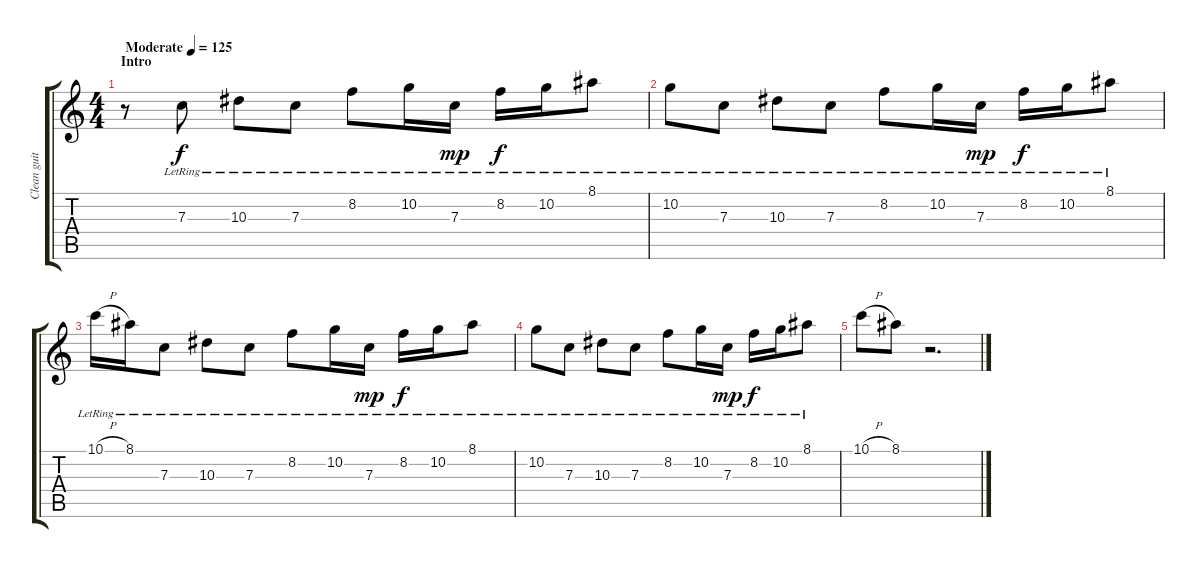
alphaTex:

\track ("Clean guitar" "Clean guit") {instrument electricguitarclean}
\staff {score tabs}
\tuning (D4 A3 F3 C3 G2 C2) {hide}
\ts (4 4)
\section ("" "Intro")
\tempo (125 "Moderate")
\clef g2
\ks c
r.8{dy f volume 13 instrument electricguitarclean} 7.3{lr}.8 10.3{lr}.8 7.3{lr}.8 8.2{lr}.8 10.2{lr}.16 7.3{lr}.16{dy mp} 8.2{lr}.16{dy f} 10.2{lr}.16 8.1{lr}.8 |
10.2{lr}.8 7.3{lr}.8 10.3{lr}.8 7.3{lr}.8 8.2{lr}.8 10.2{lr}.16 7.3{lr}.16{dy mp} 8.2{lr}.16{dy f} 10.2{lr}.16 8.1{lr}.8 |
10.1{h lr}.16 8.1{lr}.16 7.3{lr}.8 10.3{lr}.8 7.3{lr}.8 8.2{lr}.8 10.2{lr}.16 7.3{lr}.16{dy mp} 8.2{lr}.16{dy f} 10.2{lr}.16 8.1{lr}.8 |
10.2{lr}.8 7.3{lr}.8 10.3{lr}.8 7.3{lr}.8 8.2{lr}.8 10.2{lr}.16 7.3{lr}.16{dy mp} 8.2{lr}.16{dy f} 10.2{lr}.16 8.1{lr}.8 |
10.1{h}.8 8.1.8 r.2{d}
